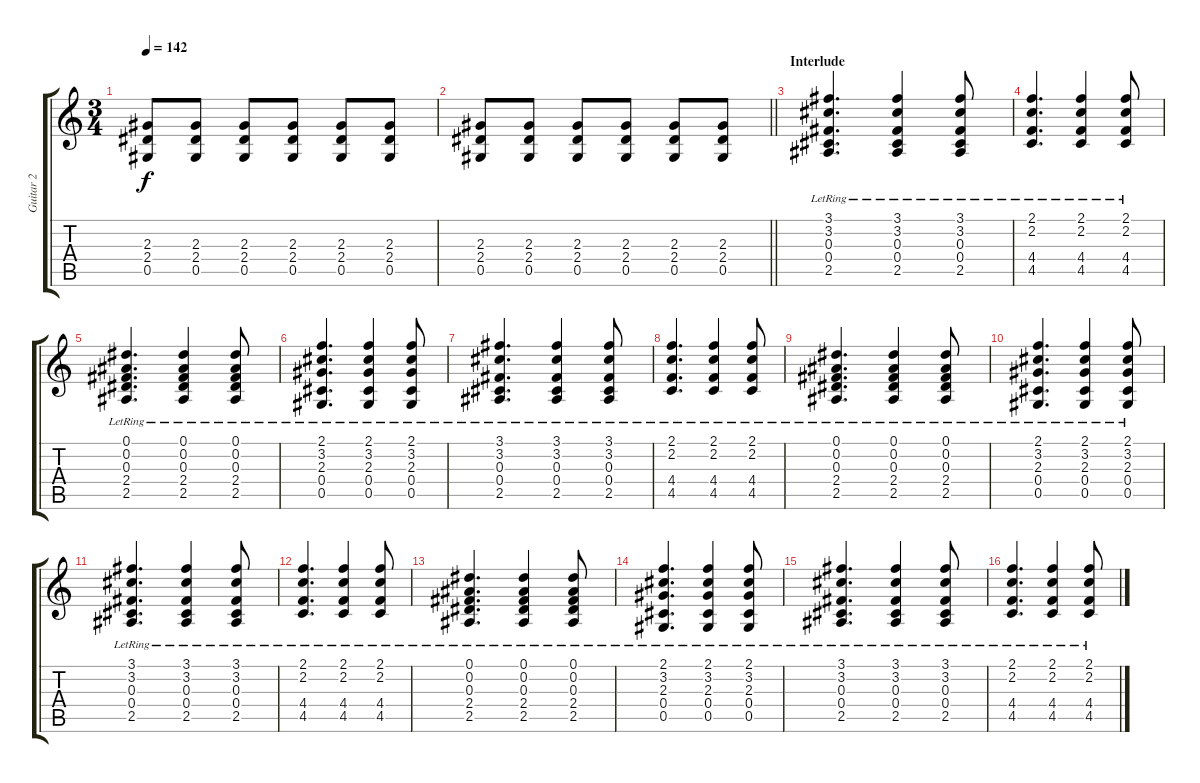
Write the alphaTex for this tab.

\track ("Guitar 2" "Guitar 2") {instrument distortionguitar}
\staff {score tabs}
\tuning (Eb4 Bb3 Gb3 Db3 Ab2 Eb2) {hide}
\ts (3 4)
\tempo 142
\clef g2
\ks c
(2.3 2.4 0.5).8{dy f} (2.3 2.4 0.5).8 (2.3 2.4 0.5).8 (2.3 2.4 0.5).8 (2.3 2.4 0.5).8 (2.3 2.4 0.5).8 |
\barLineRight lightlight
(2.3 2.4 0.5).8 (2.3 2.4 0.5).8 (2.3 2.4 0.5).8 (2.3 2.4 0.5).8 (2.3 2.4 0.5).8 (2.3 2.4 0.5).8 |
\section ("" "Interlude")
(3.1 3.2 0.3 0.4{lr} 2.5{lr}).4{d instrument acousticguitarsteel} (3.1 3.2 0.3 0.4{lr} 2.5{lr}).4 (3.1 3.2 0.3 0.4{lr} 2.5{lr}).8 |
(2.1 2.2 4.4{lr} 4.5{lr}).4{d} (2.1 2.2 4.4{lr} 4.5{lr}).4 (2.1 2.2 4.4{lr} 4.5{lr}).8 |
(0.1 0.2 0.3 2.4{lr} 2.5{lr}).4{d} (0.1 0.2 0.3 2.4{lr} 2.5{lr}).4 (0.1 0.2 0.3 2.4{lr} 2.5{lr}).8 |
(2.1 3.2{lr} 2.3{lr} 0.4{lr} 0.5).4{d} (2.1 3.2{lr} 2.3{lr} 0.4{lr} 0.5).4 (2.1 3.2{lr} 2.3{lr} 0.4{lr} 0.5).8 |
(3.1 3.2 0.3 0.4{lr} 2.5{lr}).4{d} (3.1 3.2 0.3 0.4{lr} 2.5{lr}).4 (3.1 3.2 0.3 0.4{lr} 2.5{lr}).8 |
(2.1 2.2 4.4{lr} 4.5{lr}).4{d} (2.1 2.2 4.4{lr} 4.5{lr}).4 (2.1 2.2 4.4{lr} 4.5{lr}).8 |
(0.1 0.2 0.3 2.4{lr} 2.5{lr}).4{d} (0.1 0.2 0.3 2.4{lr} 2.5{lr}).4 (0.1 0.2 0.3 2.4{lr} 2.5{lr}).8 |
(2.1 3.2{lr} 2.3{lr} 0.4{lr} 0.5).4{d} (2.1 3.2{lr} 2.3{lr} 0.4{lr} 0.5).4 (2.1 3.2{lr} 2.3{lr} 0.4{lr} 0.5).8 |
(3.1 3.2 0.3 0.4{lr} 2.5{lr}).4{d} (3.1 3.2 0.3 0.4{lr} 2.5{lr}).4 (3.1 3.2 0.3 0.4{lr} 2.5{lr}).8 |
(2.1 2.2 4.4{lr} 4.5{lr}).4{d} (2.1 2.2 4.4{lr} 4.5{lr}).4 (2.1 2.2 4.4{lr} 4.5{lr}).8 |
(0.1 0.2 0.3 2.4{lr} 2.5{lr}).4{d} (0.1 0.2 0.3 2.4{lr} 2.5{lr}).4 (0.1 0.2 0.3 2.4{lr} 2.5{lr}).8 |
(2.1 3.2{lr} 2.3{lr} 0.4{lr} 0.5).4{d} (2.1 3.2{lr} 2.3{lr} 0.4{lr} 0.5).4 (2.1 3.2{lr} 2.3{lr} 0.4{lr} 0.5).8 |
(3.1 3.2 0.3 0.4{lr} 2.5{lr}).4{d} (3.1 3.2 0.3 0.4{lr} 2.5{lr}).4 (3.1 3.2 0.3 0.4{lr} 2.5{lr}).8 |
(2.1 2.2 4.4{lr} 4.5{lr}).4{d} (2.1 2.2 4.4{lr} 4.5{lr}).4 (2.1 2.2 4.4{lr} 4.5{lr}).8
